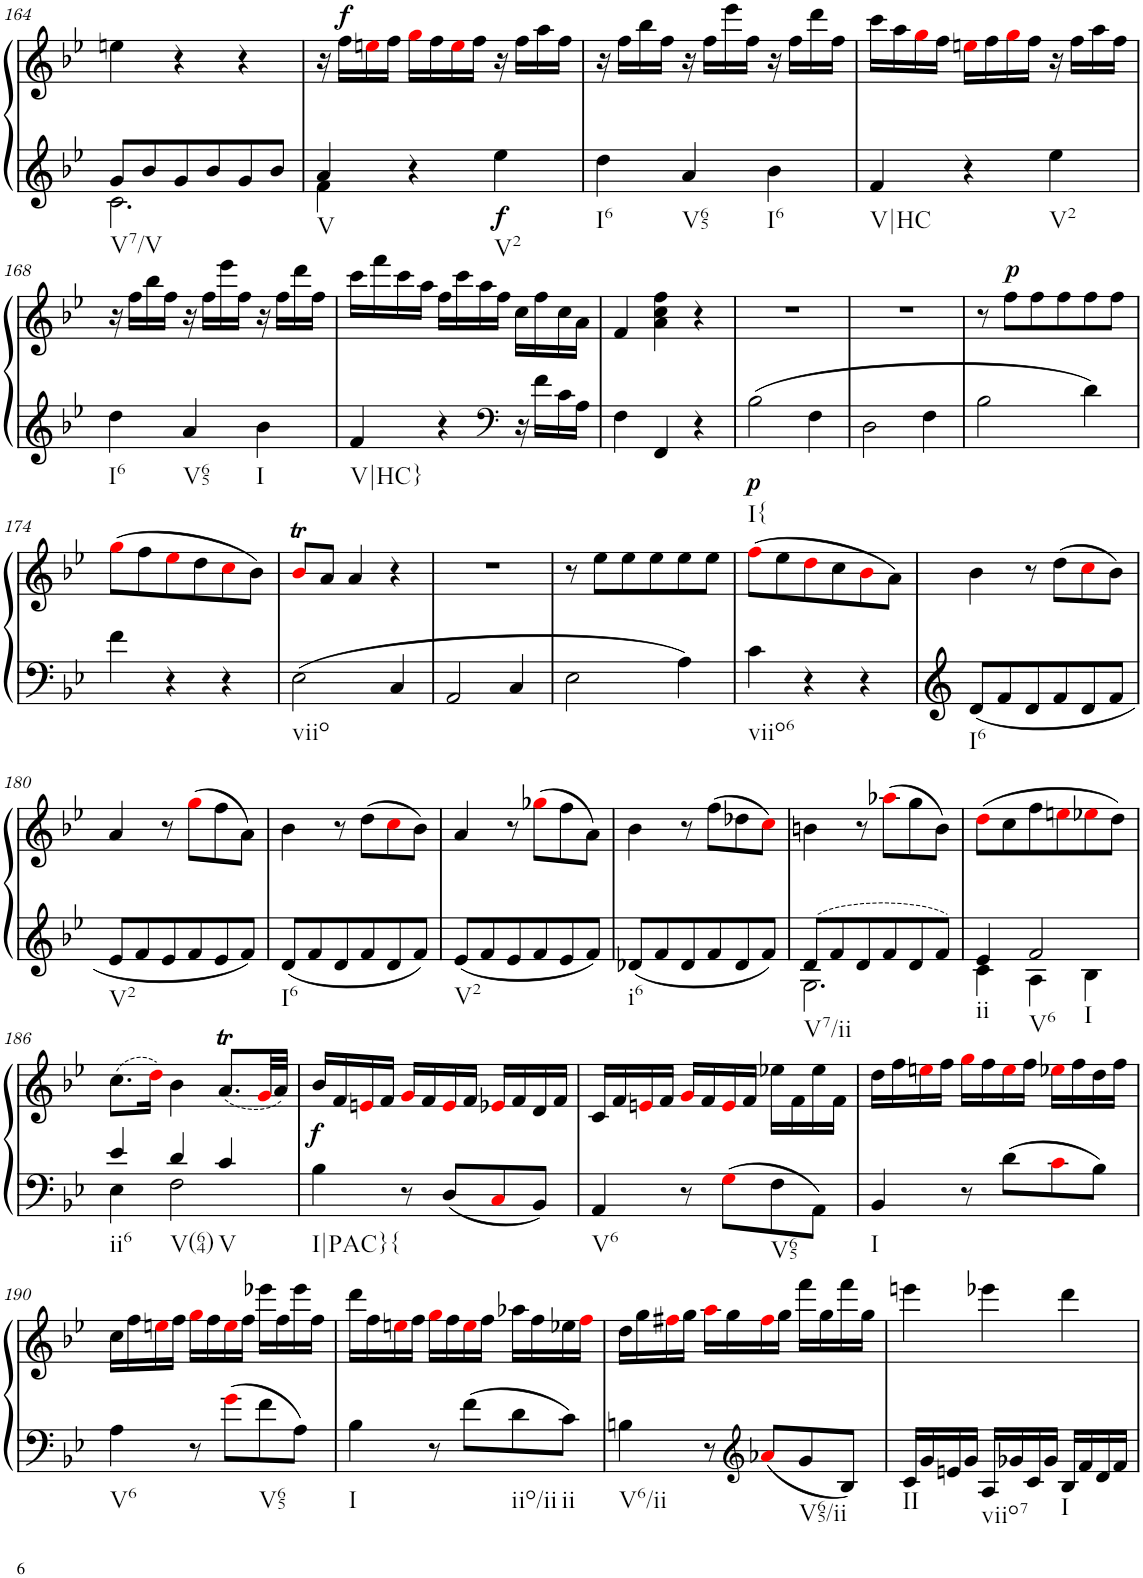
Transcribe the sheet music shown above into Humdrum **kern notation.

**kern	**kern	**dynam
*part1	*part1	*part1
*staff2	*staff1	*staff1/2
*I"Piano, Piano right	*	*
*I'Pno.	*	*
!!LO:PB:g=z
*clefF4	*clefG2	*
*k[b-e-]	*k[b-e-]	*
*M3/4	*M3/4	*
=164	=164	=164
*^	*	*
!LO:TX:b:t=V7/V	!	!	!
8g/L	2.c\	4een\	.
8b-/	.	.	.
8g/	.	4r	.
8b-/	.	.	.
8g/	.	4r	.
8b-/J	.	.	.
=165	=165	=165	=165
!LO:TX:b:t=V	!	!	!
4a/	4f\	16r	.
!	!	!	!LO:DY:a
.	.	16ff\LL	f
.	.	16eeni\	.
.	.	16ff\JJ	.
4r	2ryy	16ggi\LL	.
.	.	16ff\	.
.	.	16eei\	.
.	.	16ff\JJ	.
!LO:TX:b:t=V2	!	!	!
!	!	!	!LO:DY:b=2
4ee-\	.	16r	f
.	.	16ff\LL	.
.	.	16aa\	.
.	.	16ff\JJ	.
*v	*v	*	*
=166	=166	=166
!LO:TX:b:t=I6	!	!
4dd\	16r	.
.	16ff\LL	.
.	16bb-\	.
.	16ff\JJ	.
!LO:TX:b:t=V65	!	!
4a/	16r	.
.	16ff\LL	.
.	16eee-\	.
.	16ff\JJ	.
!LO:TX:b:t=I6	!	!
4b-\	16r	.
.	16ff\LL	.
.	16ddd\	.
.	16ff\JJ	.
=167	=167	=167
!LO:TX:b:t=V|HC	!	!
4f/	16ccc\LL	.
.	16aa\	.
.	16ggi\	.
.	16ff\JJ	.
4r	16eeni\LL	.
.	16ff\	.
.	16ggi\	.
.	16ff\JJ	.
!LO:TX:b:t=V2	!	!
4ee-\	16r	.
.	16ff\LL	.
.	16aa\	.
.	16ff\JJ	.
!!LO:LB:g=z
=168	=168	=168
!LO:TX:b:t=I6	!	!
4dd\	16r	.
.	16ff\LL	.
.	16bb-\	.
.	16ff\JJ	.
!LO:TX:b:t=V65	!	!
4a/	16r	.
.	16ff\LL	.
.	16eee-\	.
.	16ff\JJ	.
!LO:TX:b:t=I	!	!
4b-\	16r	.
.	16ff\LL	.
.	16ddd\	.
.	16ff\JJ	.
=169	=169	=169
!LO:TX:b:t=V|HC}	!	!
4f/	16ccc\LL	.
.	16fff\	.
.	16ccc\	.
.	16aa\JJ	.
4r	16ff\LL	.
.	16ccc\	.
.	16aa\	.
.	16ff\JJ	.
*clefF4	*	*
16r	16cc\LL	.
16f\LL	16ff\	.
16c\	16cc\	.
16A\JJ	16a\JJ	.
=170	=170	=170
4F\	4f/	.
4FF/	4a\ 4cc\ 4ff\	.
4r	4r	.
=171	=171	=171
!LO:TX:b:t=I{	!	!
!	!	!LO:DY:b=2
2B-\	2.r	p
4F\	.	.
=172	=172	=172
2D\	2.r	.
4F\	.	.
=173	=173	=173
2B-\	8r	.
!	!	!LO:DY:a
.	8ff\L	p
.	8ff\	.
.	8ff\	.
4d\	8ff\	.
.	8ff\J	.
!!LO:LB:g=z
=174	=174	=174
4f\	(8ggi\L	.
.	8ff\	.
4r	8ee-i\	.
.	8dd\	.
4r	8cci\	.
.	8b-\J)	.
=175	=175	=175
!LO:TX:b:t=viio	!	!
2E-\	8b-Ti/L	.
.	8a/J	.
.	4a/	.
4C/	4r	.
=176	=176	=176
2AA/	2.r	.
4C/	.	.
=177	=177	=177
2E-\	8r	.
.	8ee-\L	.
.	8ee-\	.
.	8ee-\	.
4A\	8ee-\	.
.	8ee-\J	.
=178	=178	=178
!LO:TX:b:t=viio6	!	!
4c\	(8ffi\L	.
.	8ee-\	.
4r	8ddi\	.
.	8cc\	.
4r	8b-i\	.
.	8a\J)	.
=179	=179	=179
!LO:TX:b:t=I6	!	!
8d/L	4b-\	.
8f/	.	.
8d/	8r	.
8f/	(8dd\L	.
8d/	8cci\	.
8f/J	8b-\J)	.
!!LO:LB:g=z
=180	=180	=180
!LO:TX:b:t=V2	!	!
8e-/L	4a/	.
8f/	.	.
8e-/	8r	.
8f/	(8ggi\L	.
8e-/	8ff\	.
8f/J	8a\J)	.
=181	=181	=181
!LO:TX:b:t=I6	!	!
8d/L	4b-\	.
8f/	.	.
8d/	8r	.
8f/	(8dd\L	.
8d/	8cci\	.
8f/J	8b-\J)	.
=182	=182	=182
!LO:TX:b:t=V2	!	!
8e-/L	4a/	.
8f/	.	.
8e-/	8r	.
8f/	(8gg-Xi\L	.
8e-/	8ff\	.
8f/J	8a\J)	.
=183	=183	=183
!LO:TX:b:t=i6	!	!
8d-X/L	4b-\	.
8f/	.	.
8d-/	8r	.
8f/	(8ff\L	.
8d-/	8dd-X\	.
8f/J	8cci\J)	.
=184	=184	=184
*^	*	*
!LO:TX:b:t=V7/ii	!	!	!
8d/L	2.G\	4bn\	.
8f/	.	.	.
8d/	.	8r	.
8f/	.	(8aa-Xi\L	.
8d/	.	8gg\	.
8f/J	.	8b\J)	.
=185	=185	=185	=185
!LO:TX:b:t=ii	!	!	!
4e-/	4c\	(8ddi\L	.
.	.	8cc\	.
!LO:TX:b:t=V6	!	!	!
!LO:TX:b:t=I	!	!	!
2f/	4A\	8ff\	.
.	.	8eeni\	.
.	4B-\	8ee-Xi\	.
.	.	8dd\J)	.
!!LO:LB:g=z
=186	=186	=186	=186
!LO:TX:b:t=ii6	!	!	!
4e-/	4E-\	(8.cc\L	.
.	.	16ddi\Jk)	.
!LO:TX:b:t=V(64)	!	!	!
4d/	2F\	4b-\	.
!LO:TX:b:t=V	!	!	!
4c/	.	(8.at/L	.
.	.	32gi/LL	.
.	.	32a/JJJ)	.
*v	*v	*	*
=187	=187	=187
!LO:TX:b:t=I|PAC}{	!	!
!	!	!LO:DY:b
4B-\	16b-/LL	f
.	16f/	.
.	16eni/	.
.	16f/JJ	.
8r	16gi/LL	.
.	16f/	.
8D/L	16ei/	.
.	16f/JJ	.
8Ci/	16e-Xi/LL	.
.	16f/	.
8BB-/J	16d/	.
.	16f/JJ	.
=188	=188	=188
!LO:TX:b:t=V6	!	!
4AA/	16c/LL	.
.	16f/	.
.	16eni/	.
.	16f/JJ	.
8r	16gi/LL	.
.	16f/	.
8Gi\L	16ei/	.
.	16f/JJ	.
!LO:TX:b:t=V65	!	!
8F\	16ee-X\LL	.
.	16f\	.
8AA\J	16ee-\	.
.	16f\JJ	.
=189	=189	=189
!LO:TX:b:t=I	!	!
4BB-/	16dd\LL	.
.	16ff\	.
.	16eeni\	.
.	16ff\JJ	.
8r	16ggi\LL	.
.	16ff\	.
8d\L	16eei\	.
.	16ff\JJ	.
8ci\	16ee-Xi\LL	.
.	16ff\	.
8B-\J	16dd\	.
.	16ff\JJ	.
!!LO:LB:g=z
=190	=190	=190
!LO:TX:b:t=V6	!	!
4A\	16cc\LL	.
.	16ff\	.
.	16eeni\	.
.	16ff\JJ	.
8r	16ggi\LL	.
.	16ff\	.
8gi\L	16eei\	.
.	16ff\JJ	.
!LO:TX:b:t=V65	!	!
8f\	16eee-X\LL	.
.	16ff\	.
8A\J	16eee-\	.
.	16ff\JJ	.
=191	=191	=191
!LO:TX:b:t=I	!	!
4B-\	16ddd\LL	.
.	16ff\	.
.	16eeni\	.
.	16ff\JJ	.
8r	16ggi\LL	.
.	16ff\	.
8f\L	16eei\	.
.	16ff\JJ	.
!LO:TX:b:t=iio/ii	!	!
8d\	16aa-X\LL	.
.	16ff\	.
!LO:TX:b:t=ii	!	!
8c\J	16ee-X\	.
.	16ffi\JJ	.
=192	=192	=192
!LO:TX:b:t=V6/ii	!	!
4Bn\	16dd\LL	.
.	16gg\	.
.	16ff#Xi\	.
.	16gg\JJ	.
8r	16aai\LL	.
.	16gg\	.
*clefG2	*	*
8a-Xi/L	16ff#i\	.
.	16gg\JJ	.
!LO:TX:b:t=V65/ii	!	!
8g/	16fff\LL	.
.	16gg\	.
8B/J	16fff\	.
.	16gg\JJ	.
=193	=193	=193
!LO:TX:b:t=II	!	!
16c/LL	4eeen\	.
16g/	.	.
16en/	.	.
16g/JJ	.	.
!LO:TX:b:t=viio7	!	!
16A/LL	4eee-X\	.
16g-X/	.	.
16c/	.	.
16g-/JJ	.	.
!LO:TX:b:t=I	!	!
16B-/LL	4ddd\	.
16f/	.	.
16d/	.	.
16f/JJ	.	.
=	=	=
*-	*-	*-
